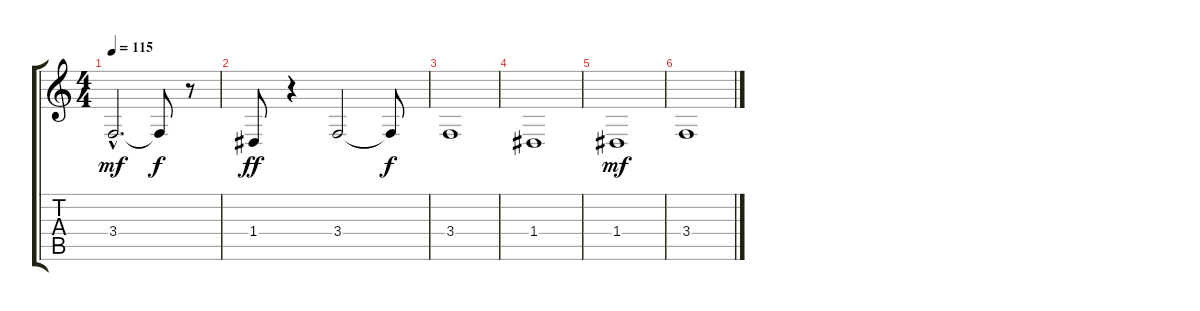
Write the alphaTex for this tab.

\track "" {instrument choiraahs}
\staff {score tabs}
\tuning (E4 B3 G3 D3 A2 E2) {hide}
\ts (4 4)
\tempo 115
\clef g2
\ks c
3.4{hac}.2{d dy mf} 3.4{t}.8{dy f} r.8 |
1.4.8{dy ff} r.4 3.4.2 3.4{t}.8{dy f} |
3.4.1 |
1.4.1 |
1.4.1{dy mf volume 14} |
3.4.1{volume 8}
